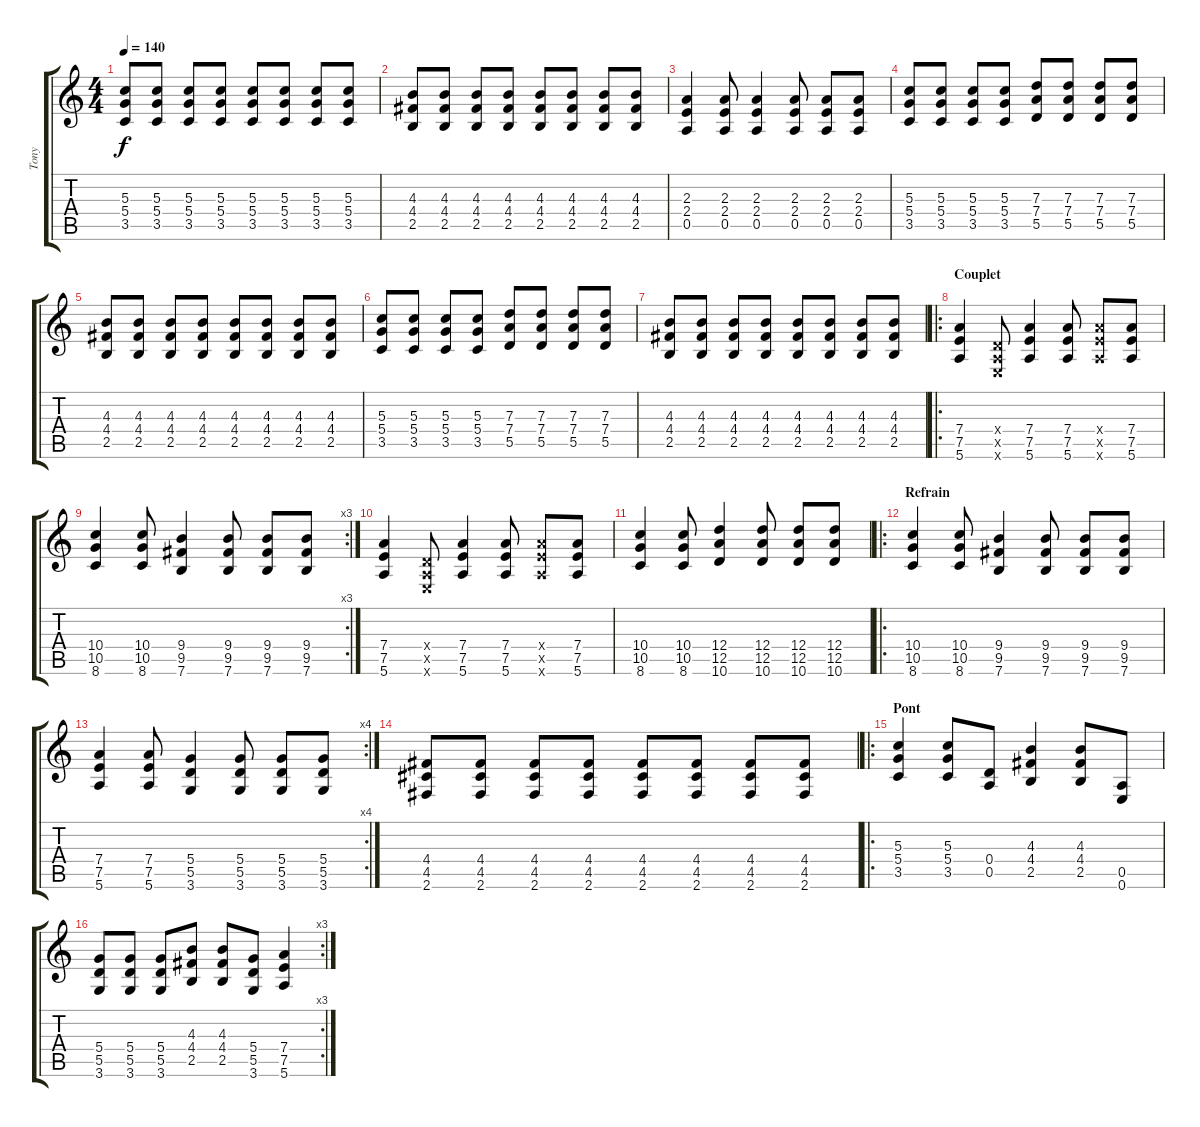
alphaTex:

\track ("Tony" "Tony") {instrument distortionguitar}
\staff {score tabs}
\tuning (E4 B3 G3 D3 A2 E2) {hide}
\ts (4 4)
\tempo 140
\clef g2
\ks c
(5.3 5.4 3.5).8{dy f} (5.3 5.4 3.5).8 (5.3 5.4 3.5).8 (5.3 5.4 3.5).8 (5.3 5.4 3.5).8 (5.3 5.4 3.5).8 (5.3 5.4 3.5).8 (5.3 5.4 3.5).8 |
(4.3 4.4 2.5).8 (4.3 4.4 2.5).8 (4.3 4.4 2.5).8 (4.3 4.4 2.5).8 (4.3 4.4 2.5).8 (4.3 4.4 2.5).8 (4.3 4.4 2.5).8 (4.3 4.4 2.5).8 |
(2.3 2.4 0.5).4 (2.3 2.4 0.5).8 (2.3 2.4 0.5).4 (2.3 2.4 0.5).8 (2.3 2.4 0.5).8 (2.3 2.4 0.5).8 |
(5.3 5.4 3.5).8 (5.3 5.4 3.5).8 (5.3 5.4 3.5).8 (5.3 5.4 3.5).8 (7.3 7.4 5.5).8 (7.3 7.4 5.5).8 (7.3 7.4 5.5).8 (7.3 7.4 5.5).8 |
(4.3 4.4 2.5).8 (4.3 4.4 2.5).8 (4.3 4.4 2.5).8 (4.3 4.4 2.5).8 (4.3 4.4 2.5).8 (4.3 4.4 2.5).8 (4.3 4.4 2.5).8 (4.3 4.4 2.5).8 |
(5.3 5.4 3.5).8 (5.3 5.4 3.5).8 (5.3 5.4 3.5).8 (5.3 5.4 3.5).8 (7.3 7.4 5.5).8 (7.3 7.4 5.5).8 (7.3 7.4 5.5).8 (7.3 7.4 5.5).8 |
(4.3 4.4 2.5).8 (4.3 4.4 2.5).8 (4.3 4.4 2.5).8 (4.3 4.4 2.5).8 (4.3 4.4 2.5).8 (4.3 4.4 2.5).8 (4.3 4.4 2.5).8 (4.3 4.4 2.5).8 |
\ro
\section ("" "Couplet")
(7.4 7.5 5.6).4 (0.4{x} 0.5{x} 0.6{x}).8 (7.4 7.5 5.6).4 (7.4 7.5 5.6).8 (7.4{x} 7.5{x} 5.6{x}).8 (7.4 7.5 5.6).8 |
\rc 3
(10.4 10.5 8.6).4 (10.4 10.5 8.6).8 (9.4 9.5 7.6).4 (9.4 9.5 7.6).8 (9.4 9.5 7.6).8 (9.4 9.5 7.6).8 |
(7.4 7.5 5.6).4 (0.4{x} 0.5{x} 0.6{x}).8 (7.4 7.5 5.6).4 (7.4 7.5 5.6).8 (7.4{x} 7.5{x} 5.6{x}).8 (7.4 7.5 5.6).8 |
(10.4 10.5 8.6).4 (10.4 10.5 8.6).8 (12.4 12.5 10.6).4 (12.4 12.5 10.6).8 (12.4 12.5 10.6).8 (12.4 12.5 10.6).8 |
\ro
\section ("" "Refrain")
(10.4 10.5 8.6).4 (10.4 10.5 8.6).8 (9.4 9.5 7.6).4 (9.4 9.5 7.6).8 (9.4 9.5 7.6).8 (9.4 9.5 7.6).8 |
\rc 4
(7.4 7.5 5.6).4 (7.4 7.5 5.6).8 (5.4 5.5 3.6).4 (5.4 5.5 3.6).8 (5.4 5.5 3.6).8 (5.4 5.5 3.6).8 |
(4.4 4.5 2.6).8 (4.4 4.5 2.6).8 (4.4 4.5 2.6).8 (4.4 4.5 2.6).8 (4.4 4.5 2.6).8 (4.4 4.5 2.6).8 (4.4 4.5 2.6).8 (4.4 4.5 2.6).8 |
\ro
\section ("" "Pont")
(5.3 5.4 3.5).4 (5.3 5.4 3.5).8 (0.4 0.5).8 (4.3 4.4 2.5).4 (4.3 4.4 2.5).8 (0.5 0.6).8 |
\rc 3
(5.4 5.5 3.6).8 (5.4 5.5 3.6).8 (5.4 5.5 3.6).8 (4.3 4.4 2.5).8 (4.3 4.4 2.5).8 (5.4 5.5 3.6).8 (7.4 7.5 5.6).4
